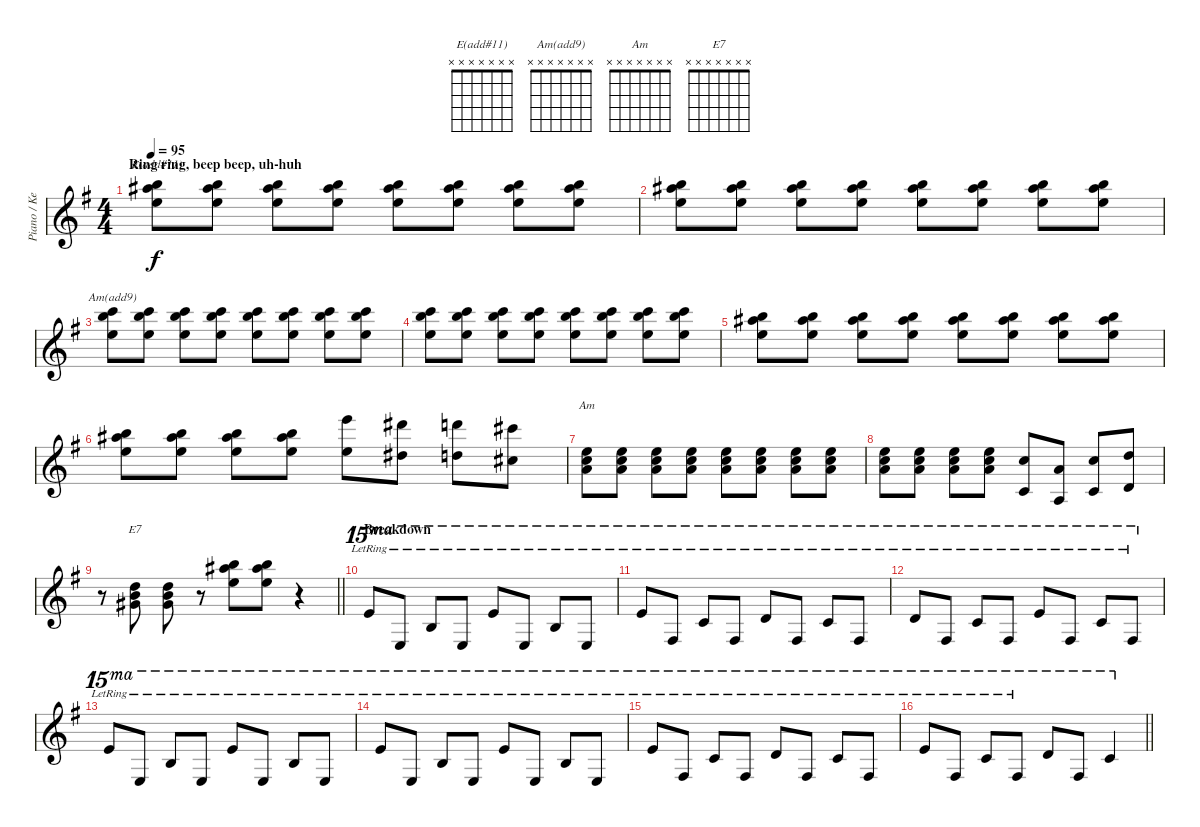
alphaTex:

\track ("Piano / Keyboard (right hand)" "Piano / Ke") {instrument acousticgrandpiano}
\staff {score}
\tuning (E4 B3 G3 D3 A2 E2 B1) {hide}
\chord ("E(add#11)" x x x x x x x)
\chord ("Am(add9)" x x x x x x x)
\chord ("Am" x x x x x x x)
\chord ("E7" x x x x x x x)
\ts (4 4)
\section ("" "Ring ring, beep beep, uh-huh")
\tempo 95
\clef g2
\ks eminor
(19.1 23.2 21.3).8{ch "E(add#11)" dy f} (19.1 23.2 21.3).8 (19.1 23.2 21.3).8 (19.1 23.2 21.3).8 (19.1 23.2 21.3).8 (19.1 23.2 21.3).8 (19.1 23.2 21.3).8 (19.1 23.2 21.3).8 |
(19.1 23.2 21.3).8 (19.1 23.2 21.3).8 (19.1 23.2 21.3).8 (19.1 23.2 21.3).8 (19.1 23.2 21.3).8 (19.1 23.2 21.3).8 (19.1 23.2 21.3).8 (19.1 23.2 21.3).8 |
(20.1 24.2 21.3).8{ch "Am(add9)"} (20.1 24.2 21.3).8 (20.1 24.2 21.3).8 (20.1 24.2 21.3).8 (20.1 24.2 21.3).8 (20.1 24.2 21.3).8 (20.1 24.2 21.3).8 (20.1 24.2 21.3).8 |
(20.1 24.2 21.3).8 (20.1 24.2 21.3).8 (20.1 24.2 21.3).8 (20.1 24.2 21.3).8 (20.1 24.2 21.3).8 (20.1 24.2 21.3).8 (20.1 24.2 21.3).8 (20.1 24.2 21.3).8 |
(19.1 23.2 21.3).8 (19.1 23.2 21.3).8 (19.1 23.2 21.3).8 (19.1 23.2 21.3).8 (19.1 23.2 21.3).8 (19.1 23.2 21.3).8 (19.1 23.2 21.3).8 (19.1 23.2 21.3).8 |
(19.1 23.2 21.3).8 (19.1 23.2 21.3).8 (19.1 23.2 21.3).8 (19.1 23.2 21.3).8 (24.1 21.3).8 (23.1 20.3).8 (22.1 19.3).8 (21.1 18.3).8 |
(12.1 13.2 14.3).8{ch "Am"} (12.1 13.2 14.3).8 (12.1 13.2 14.3).8 (12.1 13.2 14.3).8 (12.1 13.2 14.3).8 (12.1 13.2 14.3).8 (12.1 13.2 14.3).8 (12.1 13.2 14.3).8 |
(12.1 13.2 14.3).8 (12.1 13.2 14.3).8 (12.1 13.2 14.3).8 (12.1 13.2 14.3).8 (13.2 10.4).8 (10.2 7.4).8 (13.2 10.4).8 (15.2 12.4).8 |
\barLineRight lightlight
r.8 (15.2 16.3 18.4).8{ch "E7"} (15.2 16.3 18.4).8 r.8 (19.1 23.2 21.3).8 (19.1 23.2 21.3).8 r.4 |
\section ("" "Breakdown")
24.1{lr}.8{ot 15ma} 26.4{lr}.8{ot 15ma} 24.2{lr}.8{ot 15ma} 26.4{lr}.8{ot 15ma} 24.1{lr}.8{ot 15ma} 26.4{lr}.8{ot 15ma} 24.2{lr}.8{ot 15ma} 26.4{lr}.8{ot 15ma} |
24.1{lr}.8{ot 15ma} 28.4{lr}.8{ot 15ma} 25.2{lr}.8{ot 15ma} 28.4{lr}.8{ot 15ma} 22.1{lr}.8{ot 15ma} 28.4{lr}.8{ot 15ma} 25.2{lr}.8{ot 15ma} 28.4{lr}.8{ot 15ma} |
22.1{lr}.8{ot 15ma} 28.4{lr}.8{ot 15ma} 25.2{lr}.8{ot 15ma} 28.4{lr}.8{ot 15ma} 24.1{lr}.8{ot 15ma} 28.4{lr}.8{ot 15ma} 25.2{lr}.8{ot 15ma} 28.4{lr}.8{ot 15ma} |
24.1{lr}.8{ot 15ma} 26.4{lr}.8{ot 15ma} 24.2{lr}.8{ot 15ma} 26.4{lr}.8{ot 15ma} 24.1{lr}.8{ot 15ma} 26.4{lr}.8{ot 15ma} 24.2{lr}.8{ot 15ma} 26.4{lr}.8{ot 15ma} |
24.1{lr}.8{ot 15ma} 26.4{lr}.8{ot 15ma} 24.2{lr}.8{ot 15ma} 26.4{lr}.8{ot 15ma} 24.1{lr}.8{ot 15ma} 26.4{lr}.8{ot 15ma} 24.2{lr}.8{ot 15ma} 26.4{lr}.8{ot 15ma} |
24.1{lr}.8{ot 15ma} 28.4{lr}.8{ot 15ma} 25.2{lr}.8{ot 15ma} 28.4{lr}.8{ot 15ma} 22.1{lr}.8{ot 15ma} 28.4{lr}.8{ot 15ma} 25.2{lr}.8{ot 15ma} 28.4{lr}.8{ot 15ma} |
\barLineRight lightlight
24.1{lr}.8{ot 15ma} 28.4{lr}.8{ot 15ma} 25.2{lr}.8{ot 15ma} 28.4{lr}.8{ot 15ma} 22.1.8{ot 15ma} 28.4.8{ot 15ma} 25.2.4{ot 15ma}
